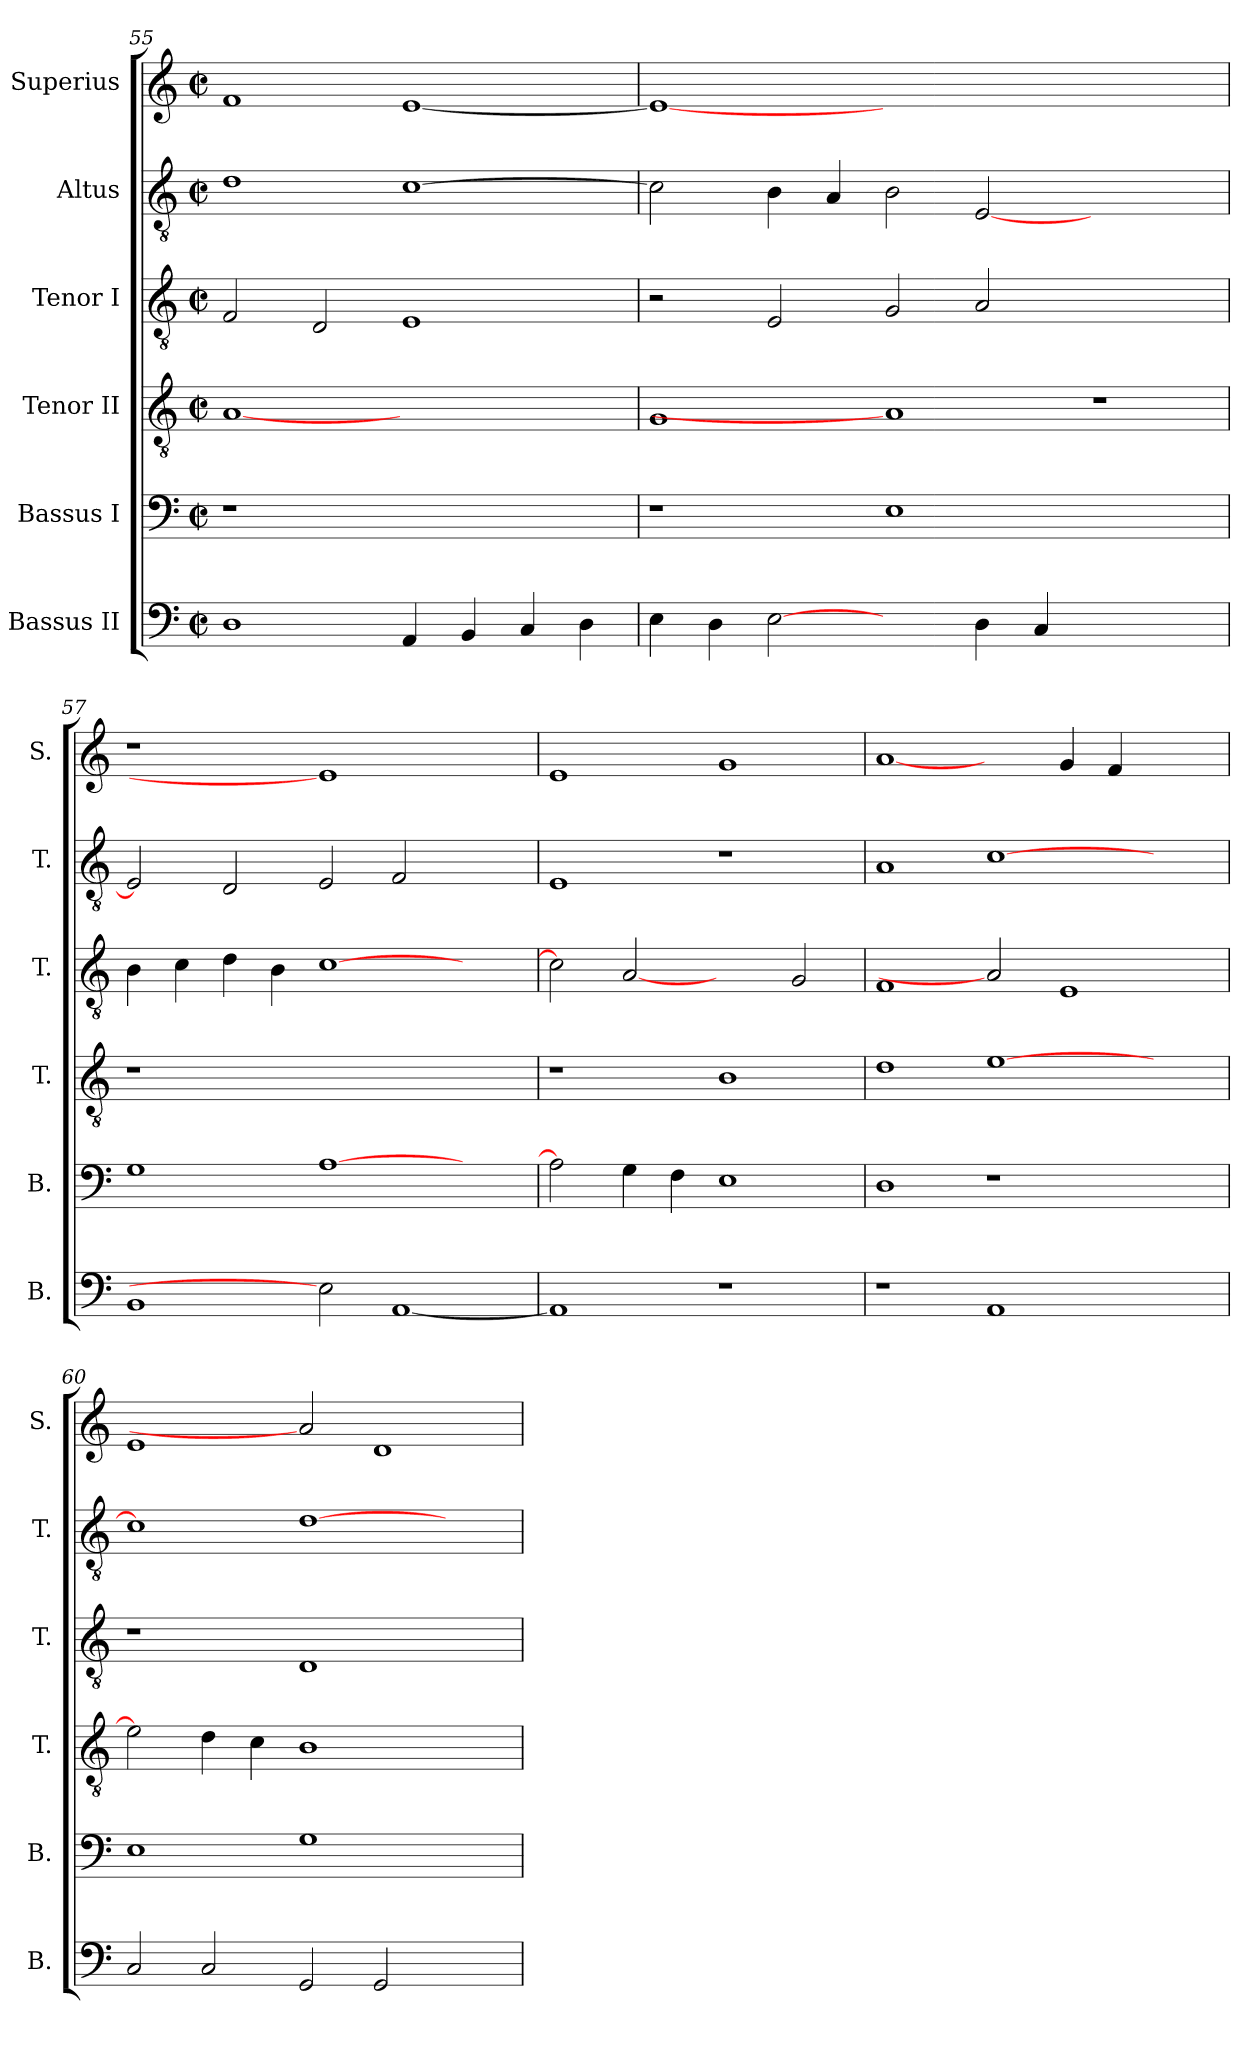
**kern	**kern	**kern	**kern	**kern	**kern
*part6	*part5	*part4	*part3	*part2	*part1
*staff6	*staff5	*staff4	*staff3	*staff2	*staff1
*I"Bassus II	*I"Bassus I	*I"Tenor II	*I"Tenor I	*I"Altus	*I"Superius
*I'B.	*I'B.	*I'T.	*I'T.	*I'T.	*I'S.
*clefF4	*clefF4	*clefGv2	*clefGv2	*clefGv2	*clefG2
*	*	*ITrd7c12	*ITrd7c12	*ITrd7c12	*
*k[]	*k[]	*k[]	*k[]	*k[]	*k[]
*C:	*C:	*C:	*C:	*C:	*C:
*M2/2	*M2/2	*M2/2	*M2/2	*M2/2	*M2/2
*met(c|)	*met(c|)	*met(c|)	*met(c|)	*met(c|)	*met(c|)
=55	=55	=55	=55	=55	=55
!	!LO:N:vis=1	!	!	!	!
1Di	1r	[1AAi	2FFi/	1Di	1fi
.	.	.	2DDi/	.	.
4AAi/	1ryy	1ryy	1EEi	[>1Ci	[<1ei
4BBi/	.	.	.	.	.
4Ci/	.	.	.	.	.
4Di\	.	.	.	.	.
=56	=56	=56	=56	=56	=56
4Ei\	1r	1GGi	2r	2Ci\]	1ei_<
4Di\	.	.	.	.	.
[2Ei	.	.	2EEi/	4BBi\	.
.	.	.	.	4AAi/	.
2ryy	1Ei	1AAi]	2GGi/	2BBi\	0ryy
4Di\	.	.	2AAi/	[<2EEi/	.
4Ci/	.	.	.	.	.
1ryy	1ryy	1r	1ryy	1ryy	.
!!LO:PB:g=z
=57	=57	=57	=57	=57	=57
!	!	!LO:N:vis=1	!	!	!LO:N:vis=1
1BBi	1Gi	1r	4BBi\	2EEi/]	1r
.	.	.	4Ci\	.	.
.	.	.	4Di\	2DDi/	.
.	.	.	4BBi\	.	.
2Ei]	[>1Ai	1.ryy	[>1Ci	2EEi/	1ei]
[<1AAi	.	.	.	2FFi/	.
.	2ryy	.	2ryy	2ryy	2ryy
=58	=58	=58	=58	=58	=58
1AAi]	2Ai\]	1r	2Ci\]	1EEi	1ei
.	4Gi\	.	[2AAi	.	.
.	4Fi\	.	.	.	.
1r	1Ei	1BBi	2ryy	1r	1gi
.	.	.	2GGi/	.	.
=59	=59	=59	=59	=59	=59
1r	1Di	1Di	1FFi	1AAi	[1ai
1AAi	1r	[>1Ei	2AAi]	[>1Ci	2ryy
.	.	.	1EEi	.	4gi/
.	.	.	.	.	4fi/
2ryy	2ryy	2ryy	.	2ryy	2ryy
=60	=60	=60	=60	=60	=60
2Ci/	1Ei	2Ei\]	1r	1Ci]	1ei
2Ci/	.	4Di\	.	.	.
.	.	4Ci\	.	.	.
2GGi/	1Gi	1BBi	1DDi	[>1Di	2ai]
2GGi/	.	.	.	.	1di
2ryy	2ryy	2ryy	2ryy	2ryy	.
=	=	=	=	=	=
*-	*-	*-	*-	*-	*-
